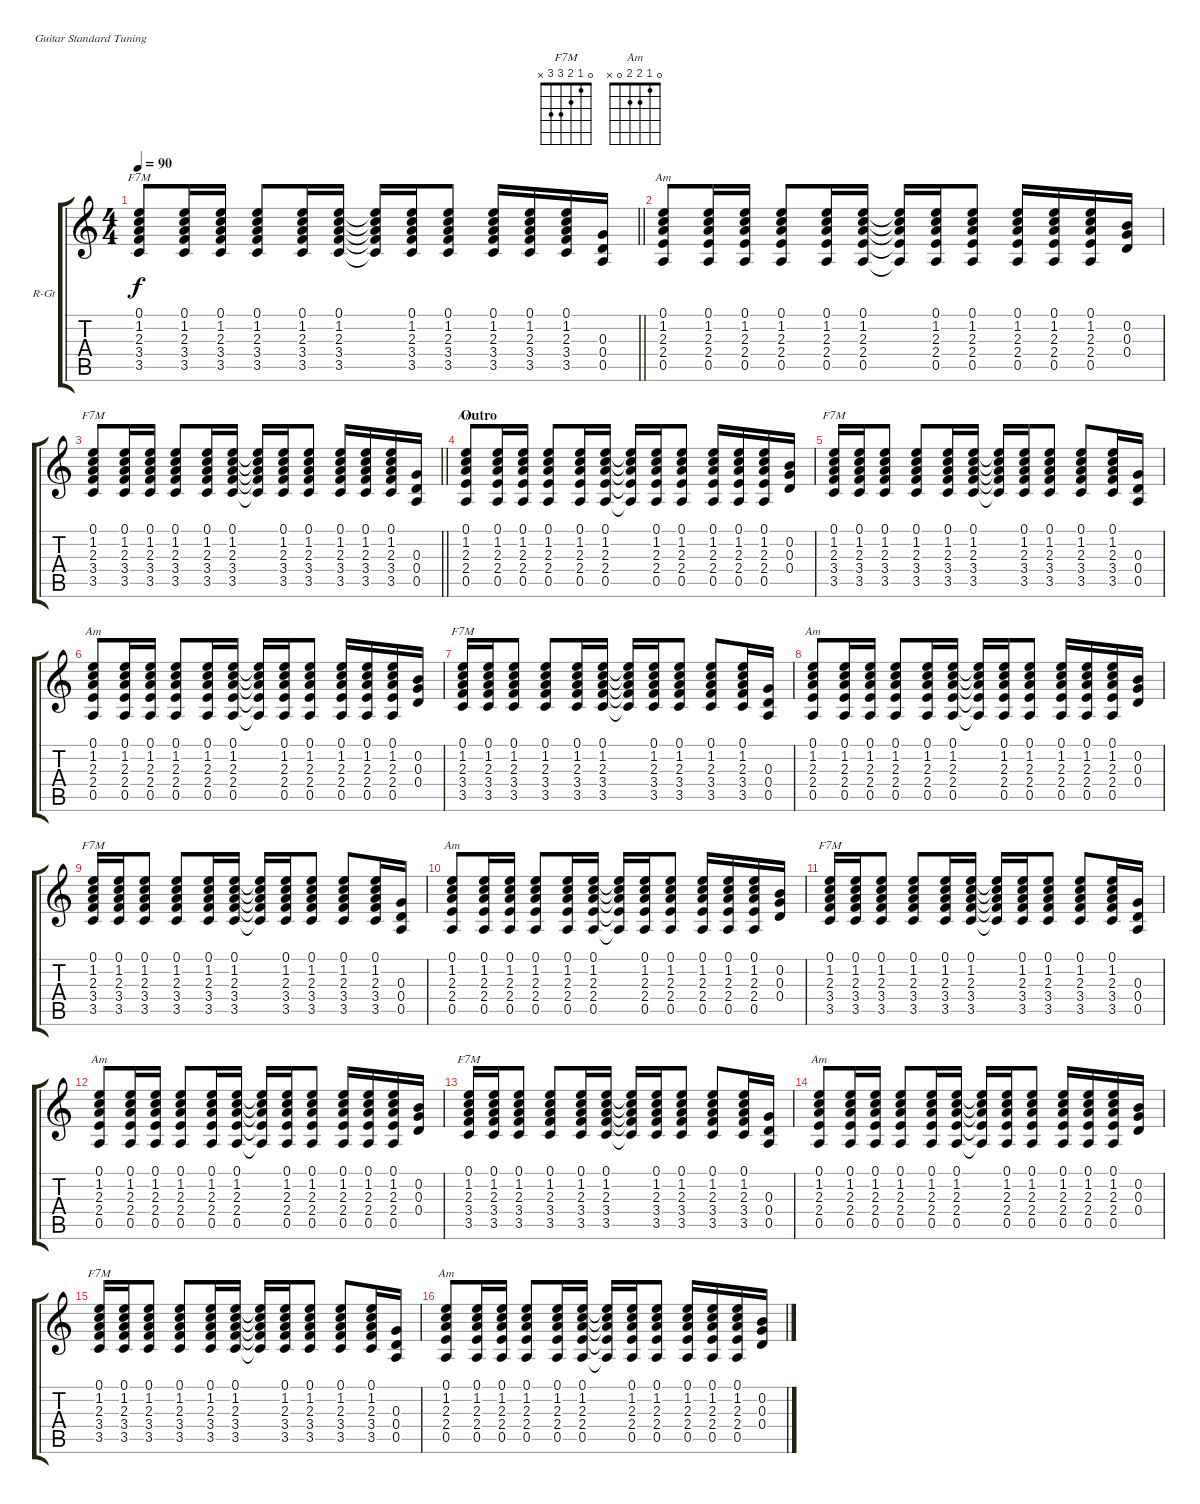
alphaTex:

\bracketExtendMode groupsimilarinstruments
\firstSystemTrackNameOrientation horizontal
\otherSystemsTrackNameOrientation horizontal
\track ("Gem Archer (Rhythm Guitar)" "R-Gt") {instrument overdrivenguitar}
\staff {score tabs}
\tuning (E4 B3 G3 D3 A2 E2)
\chord ("F7M" 0 1 2 3 3 x)
\chord ("Am" 0 1 2 2 0 x)
\ts (4 4)
\tempo 90
\clef g2
\barLineRight lightlight
\ks c
(0.1 1.2 2.3 3.4 3.5).8{ch "F7M" dy f} (0.1 1.2 2.3 3.4 3.5).16 (0.1 1.2 2.3 3.4 3.5).16 (0.1 1.2 2.3 3.4 3.5).8 (0.1 1.2 2.3 3.4 3.5).16 (0.1 1.2 2.3 3.4 3.5).16 (0.1{t} 1.2{t} 2.3{t} 3.4{t} 3.5{t}).16 (0.1 1.2 2.3 3.4 3.5).16 (0.1 1.2 2.3 3.4 3.5).8 (0.1 1.2 2.3 3.4 3.5).16 (0.1 1.2 2.3 3.4 3.5).16 (0.1 1.2 2.3 3.4 3.5).16 (0.3 0.4 0.5).16 |
(0.1 1.2 2.3 2.4 0.5).8{ch "Am"} (0.1 1.2 2.3 2.4 0.5).16 (0.1 1.2 2.3 2.4 0.5).16 (0.1 1.2 2.3 2.4 0.5).8 (0.1 1.2 2.3 2.4 0.5).16 (0.1 1.2 2.3 2.4 0.5).16 (0.1{t} 1.2{t} 2.3{t} 2.4{t} 0.5{t}).16 (0.1 1.2 2.3 2.4 0.5).16 (0.1 1.2 2.3 2.4 0.5).8 (0.1 1.2 2.3 2.4 0.5).16 (0.1 1.2 2.3 2.4 0.5).16 (0.1 1.2 2.3 2.4 0.5).16 (0.2 0.3 0.4).16 |
\barLineRight lightlight
(0.1 1.2 2.3 3.4 3.5).8{ch "F7M"} (0.1 1.2 2.3 3.4 3.5).16 (0.1 1.2 2.3 3.4 3.5).16 (0.1 1.2 2.3 3.4 3.5).8 (0.1 1.2 2.3 3.4 3.5).16 (0.1 1.2 2.3 3.4 3.5).16 (0.1{t} 1.2{t} 2.3{t} 3.4{t} 3.5{t}).16 (0.1 1.2 2.3 3.4 3.5).16 (0.1 1.2 2.3 3.4 3.5).8 (0.1 1.2 2.3 3.4 3.5).16 (0.1 1.2 2.3 3.4 3.5).16 (0.1 1.2 2.3 3.4 3.5).16 (0.3 0.4 0.5).16 |
\section ("" "Outro")
(0.1 1.2 2.3 2.4 0.5).8{ch "Am"} (0.1 1.2 2.3 2.4 0.5).16 (0.1 1.2 2.3 2.4 0.5).16 (0.1 1.2 2.3 2.4 0.5).8 (0.1 1.2 2.3 2.4 0.5).16 (0.1 1.2 2.3 2.4 0.5).16 (0.1{t} 1.2{t} 2.3{t} 2.4{t} 0.5{t}).16 (0.1 1.2 2.3 2.4 0.5).16 (0.1 1.2 2.3 2.4 0.5).8 (0.1 1.2 2.3 2.4 0.5).16 (0.1 1.2 2.3 2.4 0.5).16 (0.1 1.2 2.3 2.4 0.5).16 (0.2 0.3 0.4).16 |
(0.1 1.2 2.3 3.4 3.5).16{ch "F7M"} (0.1 1.2 2.3 3.4 3.5).16 (0.1 1.2 2.3 3.4 3.5).8 (0.1 1.2 2.3 3.4 3.5).8 (0.1 1.2 2.3 3.4 3.5).16 (0.1 1.2 2.3 3.4 3.5).16 (0.1{t} 1.2{t} 2.3{t} 3.4{t} 3.5{t}).16 (0.1 1.2 2.3 3.4 3.5).16 (0.1 1.2 2.3 3.4 3.5).8 (0.1 1.2 2.3 3.4 3.5).8 (0.1 1.2 2.3 3.4 3.5).16 (0.3 0.4 0.5).16 |
(0.1 1.2 2.3 2.4 0.5).8{ch "Am"} (0.1 1.2 2.3 2.4 0.5).16 (0.1 1.2 2.3 2.4 0.5).16 (0.1 1.2 2.3 2.4 0.5).8 (0.1 1.2 2.3 2.4 0.5).16 (0.1 1.2 2.3 2.4 0.5).16 (0.1{t} 1.2{t} 2.3{t} 2.4{t} 0.5{t}).16 (0.1 1.2 2.3 2.4 0.5).16 (0.1 1.2 2.3 2.4 0.5).8 (0.1 1.2 2.3 2.4 0.5).16 (0.1 1.2 2.3 2.4 0.5).16 (0.1 1.2 2.3 2.4 0.5).16 (0.2 0.3 0.4).16 |
(0.1 1.2 2.3 3.4 3.5).16{ch "F7M"} (0.1 1.2 2.3 3.4 3.5).16 (0.1 1.2 2.3 3.4 3.5).8 (0.1 1.2 2.3 3.4 3.5).8 (0.1 1.2 2.3 3.4 3.5).16 (0.1 1.2 2.3 3.4 3.5).16 (0.1{t} 1.2{t} 2.3{t} 3.4{t} 3.5{t}).16 (0.1 1.2 2.3 3.4 3.5).16 (0.1 1.2 2.3 3.4 3.5).8 (0.1 1.2 2.3 3.4 3.5).8 (0.1 1.2 2.3 3.4 3.5).16 (0.3 0.4 0.5).16 |
(0.1 1.2 2.3 2.4 0.5).8{ch "Am"} (0.1 1.2 2.3 2.4 0.5).16 (0.1 1.2 2.3 2.4 0.5).16 (0.1 1.2 2.3 2.4 0.5).8 (0.1 1.2 2.3 2.4 0.5).16 (0.1 1.2 2.3 2.4 0.5).16 (0.1{t} 1.2{t} 2.3{t} 2.4{t} 0.5{t}).16 (0.1 1.2 2.3 2.4 0.5).16 (0.1 1.2 2.3 2.4 0.5).8 (0.1 1.2 2.3 2.4 0.5).16 (0.1 1.2 2.3 2.4 0.5).16 (0.1 1.2 2.3 2.4 0.5).16 (0.2 0.3 0.4).16 |
(0.1 1.2 2.3 3.4 3.5).16{ch "F7M"} (0.1 1.2 2.3 3.4 3.5).16 (0.1 1.2 2.3 3.4 3.5).8 (0.1 1.2 2.3 3.4 3.5).8 (0.1 1.2 2.3 3.4 3.5).16 (0.1 1.2 2.3 3.4 3.5).16 (0.1{t} 1.2{t} 2.3{t} 3.4{t} 3.5{t}).16 (0.1 1.2 2.3 3.4 3.5).16 (0.1 1.2 2.3 3.4 3.5).8 (0.1 1.2 2.3 3.4 3.5).8 (0.1 1.2 2.3 3.4 3.5).16 (0.3 0.4 0.5).16 |
(0.1 1.2 2.3 2.4 0.5).8{ch "Am"} (0.1 1.2 2.3 2.4 0.5).16 (0.1 1.2 2.3 2.4 0.5).16 (0.1 1.2 2.3 2.4 0.5).8 (0.1 1.2 2.3 2.4 0.5).16 (0.1 1.2 2.3 2.4 0.5).16 (0.1{t} 1.2{t} 2.3{t} 2.4{t} 0.5{t}).16 (0.1 1.2 2.3 2.4 0.5).16 (0.1 1.2 2.3 2.4 0.5).8 (0.1 1.2 2.3 2.4 0.5).16 (0.1 1.2 2.3 2.4 0.5).16 (0.1 1.2 2.3 2.4 0.5).16 (0.2 0.3 0.4).16 |
(0.1 1.2 2.3 3.4 3.5).16{ch "F7M"} (0.1 1.2 2.3 3.4 3.5).16 (0.1 1.2 2.3 3.4 3.5).8 (0.1 1.2 2.3 3.4 3.5).8 (0.1 1.2 2.3 3.4 3.5).16 (0.1 1.2 2.3 3.4 3.5).16 (0.1{t} 1.2{t} 2.3{t} 3.4{t} 3.5{t}).16 (0.1 1.2 2.3 3.4 3.5).16 (0.1 1.2 2.3 3.4 3.5).8 (0.1 1.2 2.3 3.4 3.5).8 (0.1 1.2 2.3 3.4 3.5).16 (0.3 0.4 0.5).16 |
(0.1 1.2 2.3 2.4 0.5).8{ch "Am"} (0.1 1.2 2.3 2.4 0.5).16 (0.1 1.2 2.3 2.4 0.5).16 (0.1 1.2 2.3 2.4 0.5).8 (0.1 1.2 2.3 2.4 0.5).16 (0.1 1.2 2.3 2.4 0.5).16 (0.1{t} 1.2{t} 2.3{t} 2.4{t} 0.5{t}).16 (0.1 1.2 2.3 2.4 0.5).16 (0.1 1.2 2.3 2.4 0.5).8 (0.1 1.2 2.3 2.4 0.5).16 (0.1 1.2 2.3 2.4 0.5).16 (0.1 1.2 2.3 2.4 0.5).16 (0.2 0.3 0.4).16 |
(0.1 1.2 2.3 3.4 3.5).16{ch "F7M"} (0.1 1.2 2.3 3.4 3.5).16 (0.1 1.2 2.3 3.4 3.5).8 (0.1 1.2 2.3 3.4 3.5).8 (0.1 1.2 2.3 3.4 3.5).16 (0.1 1.2 2.3 3.4 3.5).16 (0.1{t} 1.2{t} 2.3{t} 3.4{t} 3.5{t}).16 (0.1 1.2 2.3 3.4 3.5).16 (0.1 1.2 2.3 3.4 3.5).8 (0.1 1.2 2.3 3.4 3.5).8 (0.1 1.2 2.3 3.4 3.5).16 (0.3 0.4 0.5).16 |
(0.1 1.2 2.3 2.4 0.5).8{ch "Am"} (0.1 1.2 2.3 2.4 0.5).16 (0.1 1.2 2.3 2.4 0.5).16 (0.1 1.2 2.3 2.4 0.5).8 (0.1 1.2 2.3 2.4 0.5).16 (0.1 1.2 2.3 2.4 0.5).16 (0.1{t} 1.2{t} 2.3{t} 2.4{t} 0.5{t}).16 (0.1 1.2 2.3 2.4 0.5).16 (0.1 1.2 2.3 2.4 0.5).8 (0.1 1.2 2.3 2.4 0.5).16 (0.1 1.2 2.3 2.4 0.5).16 (0.1 1.2 2.3 2.4 0.5).16 (0.2 0.3 0.4).16 |
(0.1 1.2 2.3 3.4 3.5).16{ch "F7M"} (0.1 1.2 2.3 3.4 3.5).16 (0.1 1.2 2.3 3.4 3.5).8 (0.1 1.2 2.3 3.4 3.5).8 (0.1 1.2 2.3 3.4 3.5).16 (0.1 1.2 2.3 3.4 3.5).16 (0.1{t} 1.2{t} 2.3{t} 3.4{t} 3.5{t}).16 (0.1 1.2 2.3 3.4 3.5).16 (0.1 1.2 2.3 3.4 3.5).8 (0.1 1.2 2.3 3.4 3.5).8 (0.1 1.2 2.3 3.4 3.5).16 (0.3 0.4 0.5).16 |
(0.1 1.2 2.3 2.4 0.5).8{ch "Am"} (0.1 1.2 2.3 2.4 0.5).16 (0.1 1.2 2.3 2.4 0.5).16 (0.1 1.2 2.3 2.4 0.5).8 (0.1 1.2 2.3 2.4 0.5).16 (0.1 1.2 2.3 2.4 0.5).16 (0.1{t} 1.2{t} 2.3{t} 2.4{t} 0.5{t}).16 (0.1 1.2 2.3 2.4 0.5).16 (0.1 1.2 2.3 2.4 0.5).8 (0.1 1.2 2.3 2.4 0.5).16 (0.1 1.2 2.3 2.4 0.5).16 (0.1 1.2 2.3 2.4 0.5).16 (0.2 0.3 0.4).16
